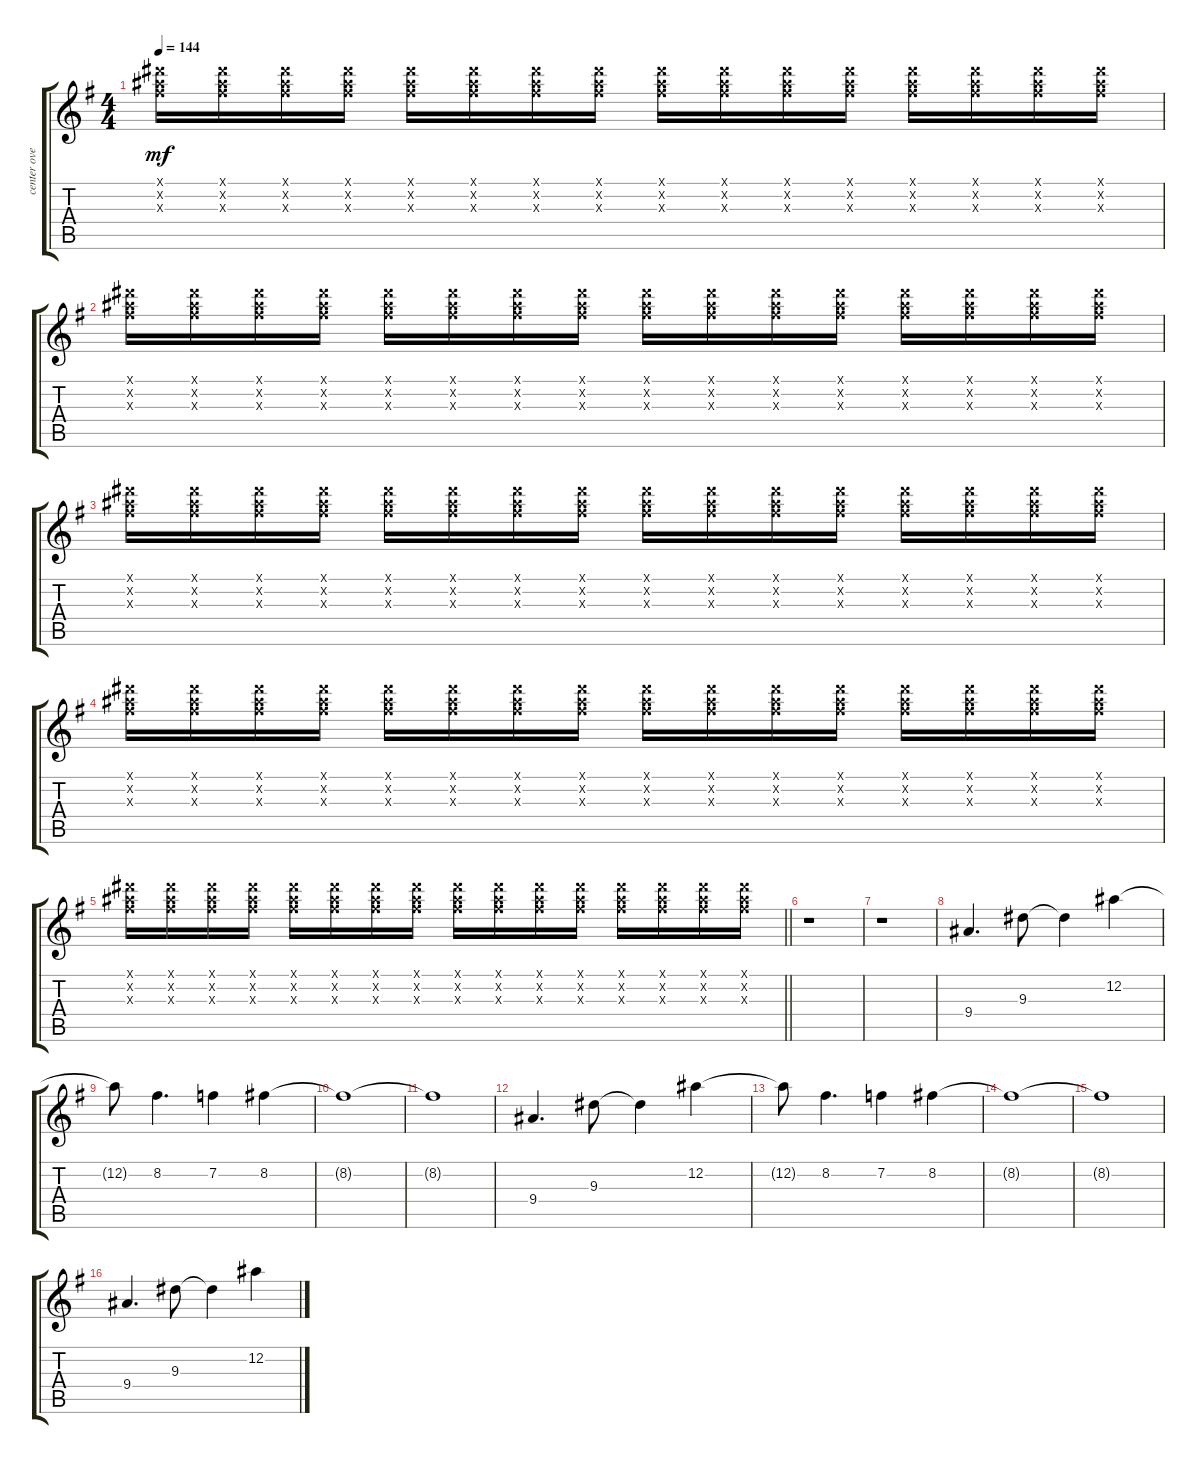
\track ("center overdub" "center ove") {instrument distortionguitar}
\staff {score tabs}
\tuning (Eb4 Bb3 Gb3 Db3 Ab2 Eb2) {hide}
\ts (4 4)
\tempo 144
\clef g2
\ks g
(12.1{x} 12.2{x} 12.3{x}).16{dy mf} (12.1{x} 12.2{x} 12.3{x}).16 (12.1{x} 12.2{x} 12.3{x}).16 (12.1{x} 12.2{x} 12.3{x}).16 (12.1{x} 12.2{x} 12.3{x}).16 (12.1{x} 12.2{x} 12.3{x}).16 (12.1{x} 12.2{x} 12.3{x}).16 (12.1{x} 12.2{x} 12.3{x}).16 (12.1{x} 12.2{x} 12.3{x}).16 (12.1{x} 12.2{x} 12.3{x}).16 (12.1{x} 12.2{x} 12.3{x}).16 (12.1{x} 12.2{x} 12.3{x}).16 (12.1{x} 12.2{x} 12.3{x}).16 (12.1{x} 12.2{x} 12.3{x}).16 (12.1{x} 12.2{x} 12.3{x}).16 (12.1{x} 12.2{x} 12.3{x}).16 |
(12.1{x} 12.2{x} 12.3{x}).16 (12.1{x} 12.2{x} 12.3{x}).16 (12.1{x} 12.2{x} 12.3{x}).16 (12.1{x} 12.2{x} 12.3{x}).16 (12.1{x} 12.2{x} 12.3{x}).16 (12.1{x} 12.2{x} 12.3{x}).16 (12.1{x} 12.2{x} 12.3{x}).16 (12.1{x} 12.2{x} 12.3{x}).16 (12.1{x} 12.2{x} 12.3{x}).16 (12.1{x} 12.2{x} 12.3{x}).16 (12.1{x} 12.2{x} 12.3{x}).16 (12.1{x} 12.2{x} 12.3{x}).16 (12.1{x} 12.2{x} 12.3{x}).16 (12.1{x} 12.2{x} 12.3{x}).16 (12.1{x} 12.2{x} 12.3{x}).16 (12.1{x} 12.2{x} 12.3{x}).16 |
(12.1{x} 12.2{x} 12.3{x}).16 (12.1{x} 12.2{x} 12.3{x}).16 (12.1{x} 12.2{x} 12.3{x}).16 (12.1{x} 12.2{x} 12.3{x}).16 (12.1{x} 12.2{x} 12.3{x}).16 (12.1{x} 12.2{x} 12.3{x}).16 (12.1{x} 12.2{x} 12.3{x}).16 (12.1{x} 12.2{x} 12.3{x}).16 (12.1{x} 12.2{x} 12.3{x}).16 (12.1{x} 12.2{x} 12.3{x}).16 (12.1{x} 12.2{x} 12.3{x}).16 (12.1{x} 12.2{x} 12.3{x}).16 (12.1{x} 12.2{x} 12.3{x}).16 (12.1{x} 12.2{x} 12.3{x}).16 (12.1{x} 12.2{x} 12.3{x}).16 (12.1{x} 12.2{x} 12.3{x}).16 |
(12.1{x} 12.2{x} 12.3{x}).16 (12.1{x} 12.2{x} 12.3{x}).16 (12.1{x} 12.2{x} 12.3{x}).16 (12.1{x} 12.2{x} 12.3{x}).16 (12.1{x} 12.2{x} 12.3{x}).16 (12.1{x} 12.2{x} 12.3{x}).16 (12.1{x} 12.2{x} 12.3{x}).16 (12.1{x} 12.2{x} 12.3{x}).16 (12.1{x} 12.2{x} 12.3{x}).16 (12.1{x} 12.2{x} 12.3{x}).16 (12.1{x} 12.2{x} 12.3{x}).16 (12.1{x} 12.2{x} 12.3{x}).16 (12.1{x} 12.2{x} 12.3{x}).16 (12.1{x} 12.2{x} 12.3{x}).16 (12.1{x} 12.2{x} 12.3{x}).16 (12.1{x} 12.2{x} 12.3{x}).16 |
\barLineRight lightlight
(12.1{x} 12.2{x} 12.3{x}).16 (12.1{x} 12.2{x} 12.3{x}).16 (12.1{x} 12.2{x} 12.3{x}).16 (12.1{x} 12.2{x} 12.3{x}).16 (12.1{x} 12.2{x} 12.3{x}).16 (12.1{x} 12.2{x} 12.3{x}).16 (12.1{x} 12.2{x} 12.3{x}).16 (12.1{x} 12.2{x} 12.3{x}).16 (12.1{x} 12.2{x} 12.3{x}).16 (12.1{x} 12.2{x} 12.3{x}).16 (12.1{x} 12.2{x} 12.3{x}).16 (12.1{x} 12.2{x} 12.3{x}).16 (12.1{x} 12.2{x} 12.3{x}).16 (12.1{x} 12.2{x} 12.3{x}).16 (12.1{x} 12.2{x} 12.3{x}).16 (12.1{x} 12.2{x} 12.3{x}).16 |
r.1 |
r.1 |
9.4.4{d} 9.3.8 9.3{t}.4 12.2.4 |
12.2{t}.8 8.2.4{d} 7.2.4 8.2.4 |
8.2{t}.1 |
8.2{t}.1 |
9.4.4{d} 9.3.8 9.3{t}.4 12.2.4 |
12.2{t}.8 8.2.4{d} 7.2.4 8.2.4 |
8.2{t}.1 |
8.2{t}.1 |
9.4.4{d} 9.3.8 9.3{t}.4 12.2.4
